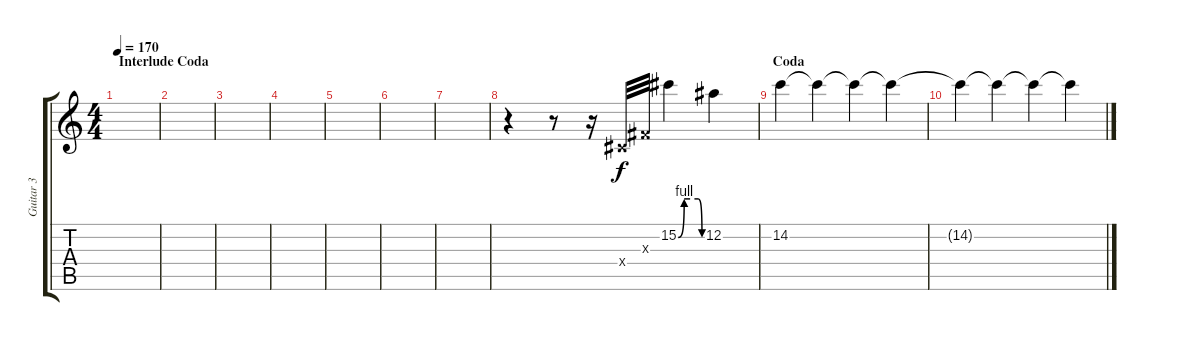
\track ("Guitar 3" "Guitar 3") {instrument distortionguitar}
\staff {score tabs}
\tuning (Eb4 Bb3 Gb3 Db3 Ab2 Eb2) {hide}
\ts (4 4)
\section ("" "Interlude Coda")
\tempo 170
\clef g2
\ks c
|
|
|
|
|
|
|
r.4 r.8 r.16 0.4{x}.32 0.3{x}.32 15.2{be (custom 0 0 15 4 30 4 50 4 60 0)}.4 12.2.4 |
\section ("" "Coda")
14.2.4 14.2{t}.4 14.2{t}.4 14.2{t}.4 |
14.2{t}.4 14.2{t}.4 14.2{t}.4 14.2{t}.4
